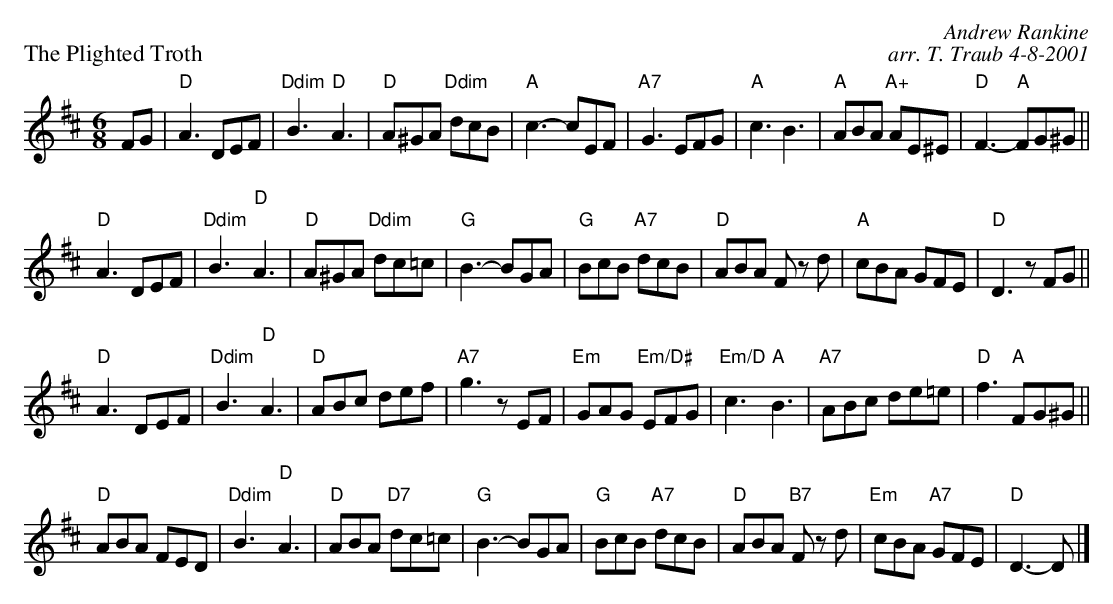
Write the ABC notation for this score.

X:1
P: The Plighted Troth
C: Andrew Rankine
C: arr. T. Traub 4-8-2001
M: 6/8
K: D
L: 1/8
FG|"D"A3 DEF|"Ddim"B3 "D"A3|"D"A^GA "Ddim"dcB|"A"c3-cEF|\
  "A7"G3 EFG|"A"c3 B3|"A"ABA "A+"AE^E|"D"F3- "A"FG^G||
"D"A3 DEF|"Ddim"B3 "D"A3|"D"A^GA "Ddim"dc=c|"G"B3-BGA|\
  "G"BcB "A7"dcB|"D"ABA F z d|"A"cBA GFE|"D"D3 zFG||
"D"A3 DEF|"Ddim"B3 "D"A3|"D"ABc def|"A7"g3 zEF|\
  "Em"GAG "Em/D#"EFG|"Em/D"c3 "A"B3|"A7"ABc de=e|"D"f3 "A"FG^G||
"D"ABA FED|"Ddim"B3 "D"A3|"D"ABA "D7"dc=c|"G"B3- BGA|\
  "G"BcB "A7"dcB|"D"ABA "B7"F z d|"Em"cBA "A7"GFE|"D"D3-D |]
